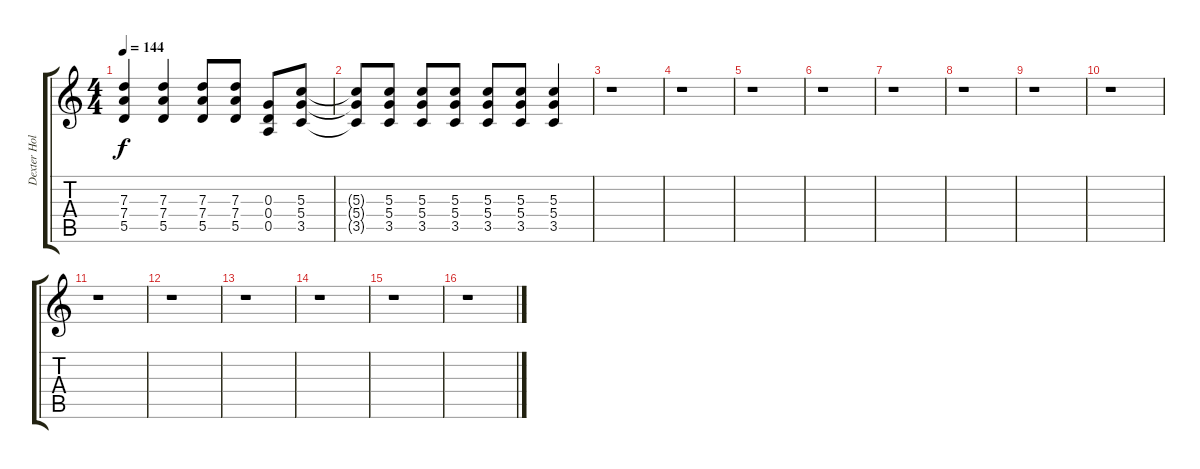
\track ("Dexter Holland" "Dexter Hol") {instrument distortionguitar}
\staff {score tabs}
\tuning (E4 B3 G3 D3 A2 E2) {hide}
\ts (4 4)
\tempo 144
\clef g2
\ks c
(7.3 7.4 5.5).4{dy f} (7.3 7.4 5.5).4 (7.3 7.4 5.5).8 (7.3 7.4 5.5).8 (0.3 0.4 0.5).8 (5.3 5.4 3.5).8 |
(5.3{t} 5.4{t} 3.5{t}).8 (5.3 5.4 3.5).8 (5.3 5.4 3.5).8 (5.3 5.4 3.5).8 (5.3 5.4 3.5).8 (5.3 5.4 3.5).8 (5.3 5.4 3.5).4 |
r.1 |
r.1 |
r.1 |
r.1 |
r.1 |
r.1 |
r.1 |
r.1 |
r.1 |
r.1 |
r.1 |
r.1 |
r.1 |
r.1
